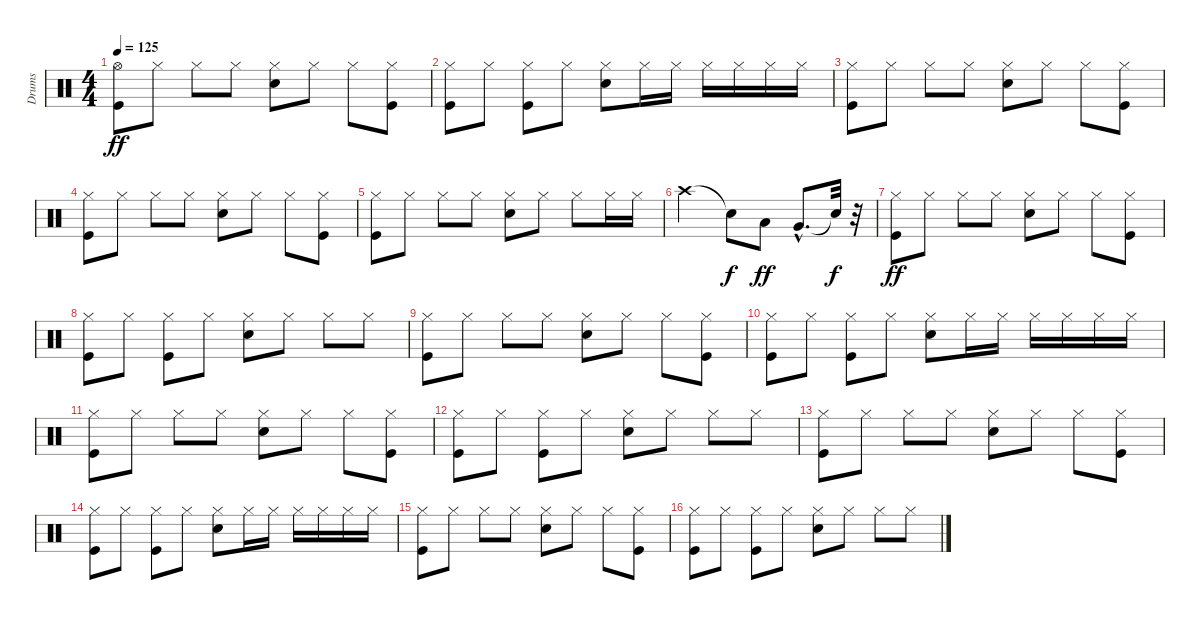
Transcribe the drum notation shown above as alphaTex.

\track ("Drums" "Drums") {instrument percussion}
\staff {score}
\articulation defaults
\ts (4 4)
\tempo 125
\clef neutral
\ks c
("Kick (hit)" "Hi-Hat (open)").8{dy ff} "Hi-Hat (closed)".8 "Hi-Hat (closed)".8 "Hi-Hat (closed)".8 ("Snare (hit) 2" "Hi-Hat (closed)").8 "Hi-Hat (closed)".8 "Hi-Hat (closed)".8 ("Kick (hit)" "Hi-Hat (closed)").8 |
("Kick (hit)" "Hi-Hat (closed)").8 "Hi-Hat (closed)".8 ("Kick (hit)" "Hi-Hat (closed)").8 "Hi-Hat (closed)".8 ("Snare (hit) 2" "Hi-Hat (closed)").8 "Hi-Hat (closed)".16 "Hi-Hat (closed)".16 "Hi-Hat (closed)".16 "Hi-Hat (closed)".16 "Hi-Hat (closed)".16 "Hi-Hat (closed)".16 |
("Kick (hit)" "Hi-Hat (closed)").8 "Hi-Hat (closed)".8 "Hi-Hat (closed)".8 "Hi-Hat (closed)".8 ("Snare (hit) 2" "Hi-Hat (closed)").8 "Hi-Hat (closed)".8 "Hi-Hat (closed)".8 ("Kick (hit)" "Hi-Hat (closed)").8 |
("Kick (hit)" "Hi-Hat (closed)").8 "Hi-Hat (closed)".8 "Hi-Hat (closed)".8 "Hi-Hat (closed)".8 ("Snare (hit) 2" "Hi-Hat (closed)").8 "Hi-Hat (closed)".8 "Hi-Hat (closed)".8 ("Kick (hit)" "Hi-Hat (closed)").8 |
("Kick (hit)" "Hi-Hat (closed)").8 "Hi-Hat (closed)".8 "Hi-Hat (closed)".8 "Hi-Hat (closed)".8 ("Snare (hit) 2" "Hi-Hat (closed)").8 "Hi-Hat (closed)".8 "Hi-Hat (closed)".8 "Hi-Hat (closed)".16 "Hi-Hat (closed)".16 |
"Crash high (hit)".2 "Snare (hit)"{t}.8{dy f} "Low Tom (hit)".8{dy ff} "Very Low Tom (hit)"{hac}.8{d} "Snare (hit)"{t}.32{dy f} r.32 |
("Kick (hit)" "Hi-Hat (closed)").8{dy ff} "Hi-Hat (closed)".8 "Hi-Hat (closed)".8 "Hi-Hat (closed)".8 ("Snare (hit) 2" "Hi-Hat (closed)").8 "Hi-Hat (closed)".8 "Hi-Hat (closed)".8 ("Kick (hit)" "Hi-Hat (closed)").8 |
("Kick (hit)" "Hi-Hat (closed)").8 "Hi-Hat (closed)".8 ("Kick (hit)" "Hi-Hat (closed)").8 "Hi-Hat (closed)".8 ("Snare (hit) 2" "Hi-Hat (closed)").8 "Hi-Hat (closed)".8 "Hi-Hat (closed)".8 "Hi-Hat (closed)".8 |
("Kick (hit)" "Hi-Hat (closed)").8 "Hi-Hat (closed)".8 "Hi-Hat (closed)".8 "Hi-Hat (closed)".8 ("Snare (hit) 2" "Hi-Hat (closed)").8 "Hi-Hat (closed)".8 "Hi-Hat (closed)".8 ("Kick (hit)" "Hi-Hat (closed)").8 |
("Kick (hit)" "Hi-Hat (closed)").8 "Hi-Hat (closed)".8 ("Kick (hit)" "Hi-Hat (closed)").8 "Hi-Hat (closed)".8 ("Snare (hit) 2" "Hi-Hat (closed)").8 "Hi-Hat (closed)".16 "Hi-Hat (closed)".16 "Hi-Hat (closed)".16 "Hi-Hat (closed)".16 "Hi-Hat (closed)".16 "Hi-Hat (closed)".16 |
("Kick (hit)" "Hi-Hat (closed)").8 "Hi-Hat (closed)".8 "Hi-Hat (closed)".8 "Hi-Hat (closed)".8 ("Snare (hit) 2" "Hi-Hat (closed)").8 "Hi-Hat (closed)".8 "Hi-Hat (closed)".8 ("Kick (hit)" "Hi-Hat (closed)").8 |
("Kick (hit)" "Hi-Hat (closed)").8 "Hi-Hat (closed)".8 ("Kick (hit)" "Hi-Hat (closed)").8 "Hi-Hat (closed)".8 ("Snare (hit) 2" "Hi-Hat (closed)").8 "Hi-Hat (closed)".8 "Hi-Hat (closed)".8 "Hi-Hat (closed)".8 |
("Kick (hit)" "Hi-Hat (closed)").8 "Hi-Hat (closed)".8 "Hi-Hat (closed)".8 "Hi-Hat (closed)".8 ("Snare (hit) 2" "Hi-Hat (closed)").8 "Hi-Hat (closed)".8 "Hi-Hat (closed)".8 ("Kick (hit)" "Hi-Hat (closed)").8 |
("Kick (hit)" "Hi-Hat (closed)").8 "Hi-Hat (closed)".8 ("Kick (hit)" "Hi-Hat (closed)").8 "Hi-Hat (closed)".8 ("Snare (hit) 2" "Hi-Hat (closed)").8 "Hi-Hat (closed)".16 "Hi-Hat (closed)".16 "Hi-Hat (closed)".16 "Hi-Hat (closed)".16 "Hi-Hat (closed)".16 "Hi-Hat (closed)".16 |
("Kick (hit)" "Hi-Hat (closed)").8 "Hi-Hat (closed)".8 "Hi-Hat (closed)".8 "Hi-Hat (closed)".8 ("Snare (hit) 2" "Hi-Hat (closed)").8 "Hi-Hat (closed)".8 "Hi-Hat (closed)".8 ("Kick (hit)" "Hi-Hat (closed)").8 |
("Kick (hit)" "Hi-Hat (closed)").8 "Hi-Hat (closed)".8 ("Kick (hit)" "Hi-Hat (closed)").8 "Hi-Hat (closed)".8 ("Snare (hit) 2" "Hi-Hat (closed)").8 "Hi-Hat (closed)".8 "Hi-Hat (closed)".8 "Hi-Hat (closed)".8
